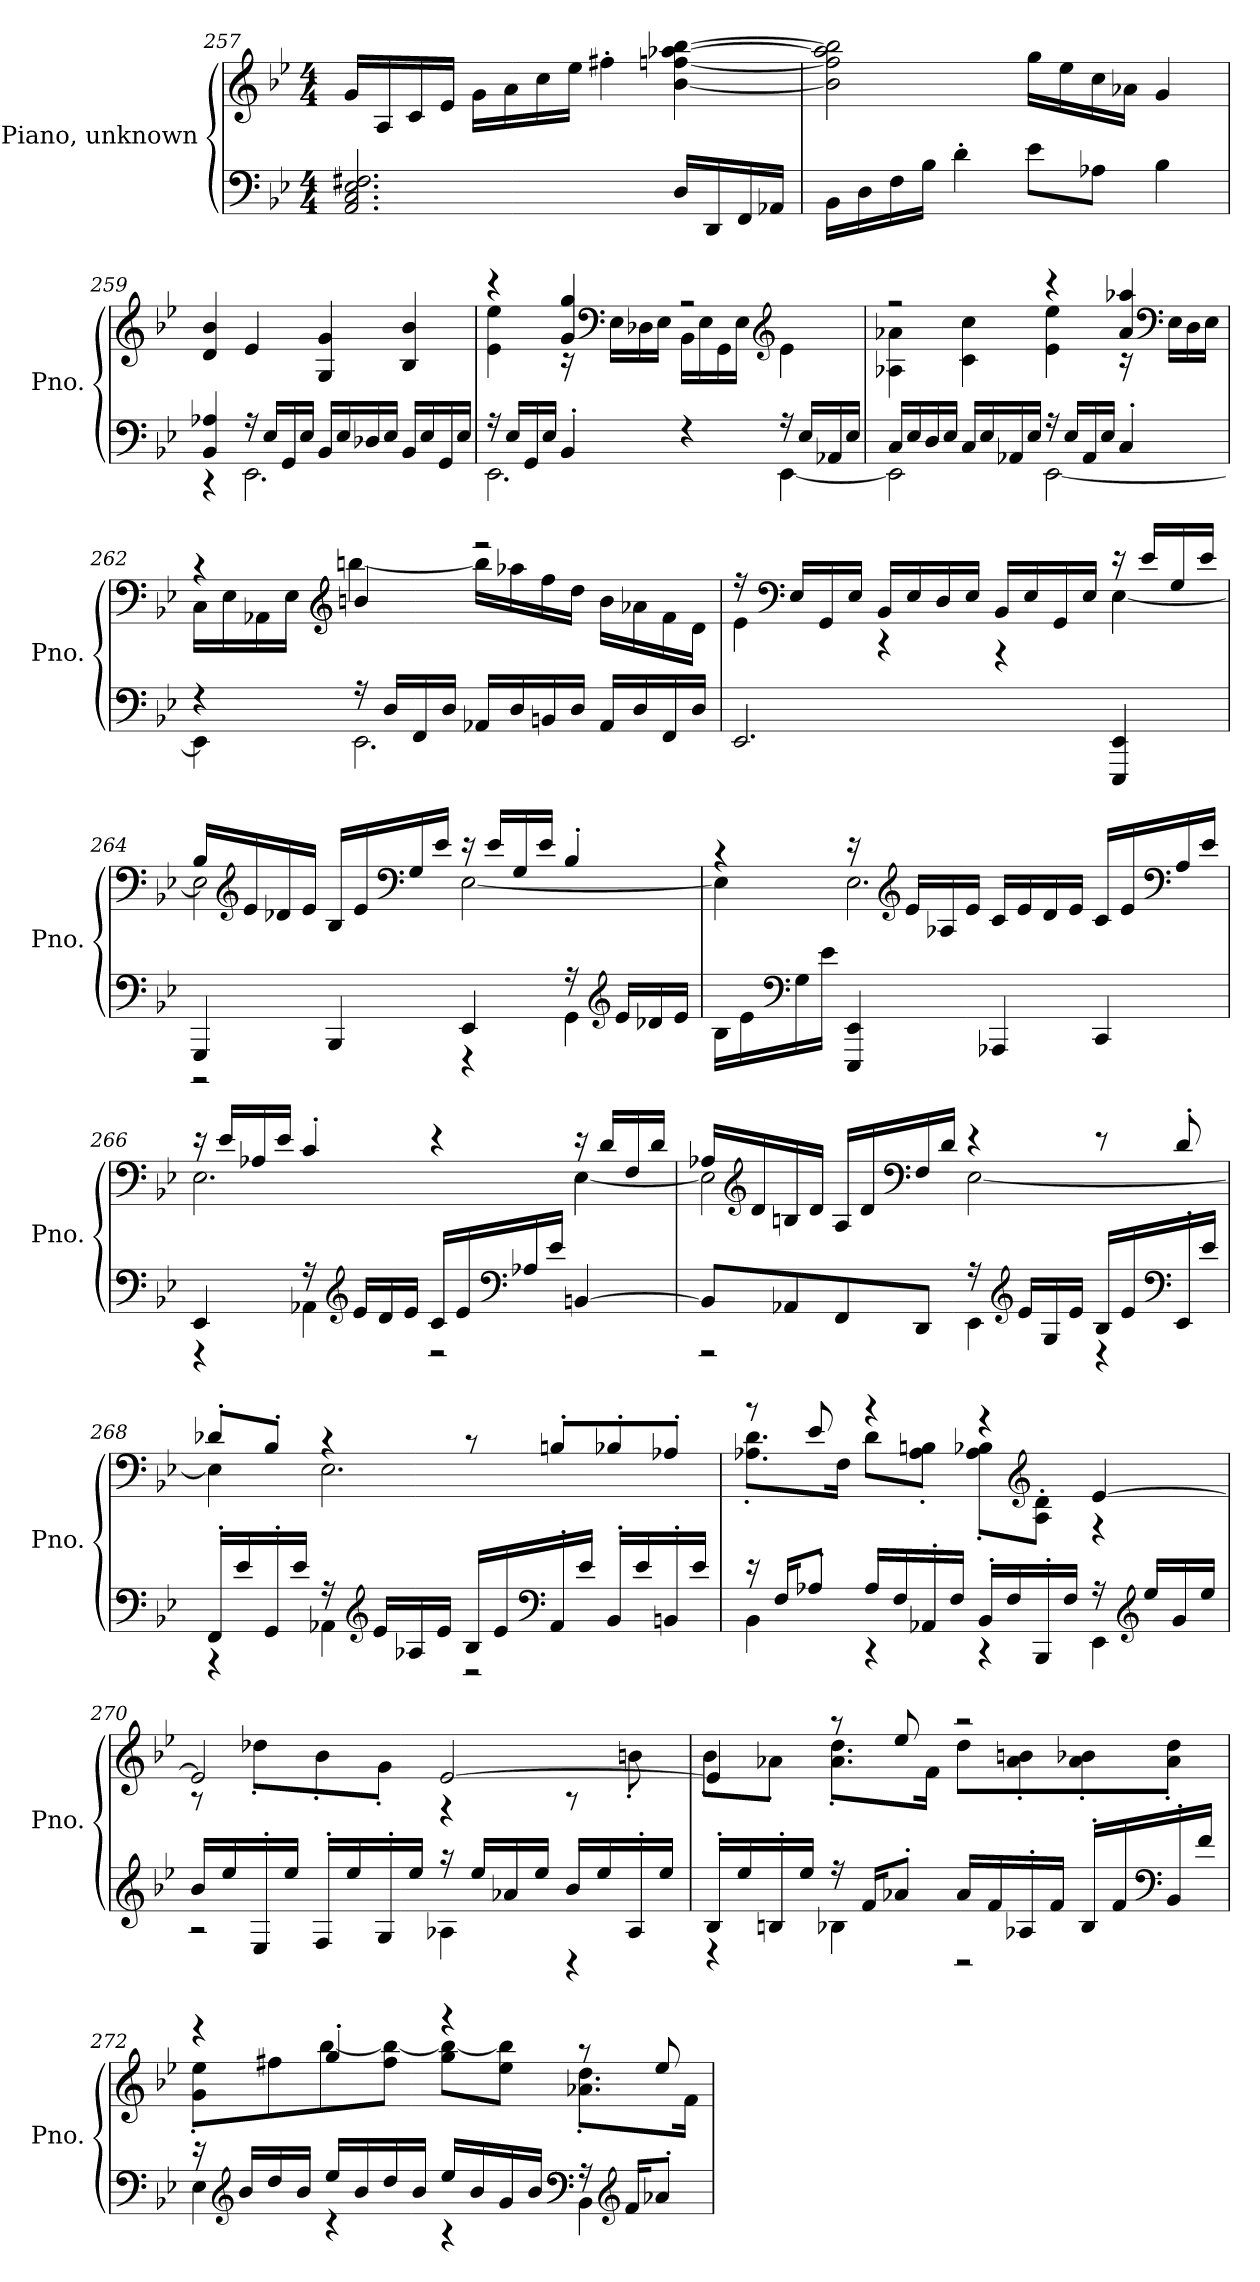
**kern	**kern
*part1	*part1
*staff2	*staff1
*I"Piano, unknown	*
*I'Pno.	*
!!LO:PB:g=z
*clefF4	*clefG2
*k[b-e-]	*k[b-e-]
*M4/4	*M4/4
=257	=257
2.AA/ 2.C/ 2.E-/ 2.F#X/	16g/LL
.	16A/
.	16c/
.	16e-/JJ
.	16g\LL
.	16a\
.	16cc\
.	16ee-\JJ
.	4ff#X'\
16D/LL	[4b-\ [4ffn\ [4aa-X\ [4bb-\
16DD/	.
16FF/	.
16AA-X/JJ	.
=258	=258
16BB-\LL	2b-\] 2ff\] 2aa-\] 2bb-\]
16D\	.
16F\	.
16B-\JJ	.
4d'\	.
8e-\L	16gg\LL
.	16ee-\
8A-X\J	16cc\
.	16a-X\JJ
4B-\	4g/
=259	=259
*^	*
4BB-/ 4A-X/	4r	4d/ 4b-/
16r	2.EE-\	4e-/
16E-/LL	.	.
16GG/	.	.
16E-/JJ	.	.
16BB-/LL	.	4G/ 4g/
16E-/	.	.
16D-X/	.	.
16E-/JJ	.	.
16BB-/LL	.	4B-/ 4b-/
16E-/	.	.
16GG/	.	.
16E-/JJ	.	.
!!LO:LB:g=z
=260	=260	=260
*	*	*^
16r	2.EE-\	4r	4e-\ 4ee-\
16E-/LL	.	.	.
16GG/	.	.	.
16E-/JJ	.	.	.
4BB-'/	.	4g/ 4gg/	16r
*	*	*clefF4	*
.	.	.	16E-\LL
.	.	.	16D-X\
.	.	.	16E-\JJ
4r	.	2r	16BB-\LL
.	.	.	16E-\
.	.	.	16GG\
.	.	.	16E-\JJ
*	*	*clefG2	*
16r	[4EE-\	.	4e-\
16E-/LL	.	.	.
16AA-X/	.	.	.
16E-/JJ	.	.	.
=261	=261	=261	=261
16C/LL	2EE-\]	2r	4A-X\ 4a-X\
16E-/	.	.	.
16D/	.	.	.
16E-/JJ	.	.	.
16C/LL	.	.	4c\ 4cc\
16E-/	.	.	.
16AA-X/	.	.	.
16E-/JJ	.	.	.
16r	[2EE-\	4r	4e-\ 4ee-\
16E-/LL	.	.	.
16AA-/	.	.	.
16E-/JJ	.	.	.
4C'/	.	4a-/ 4aa-X/	16r
*	*	*clefF4	*
.	.	.	16E-\LL
.	.	.	16D\
.	.	.	16E-\JJ
!!LO:LB:g=z	!!
=262	=262	=262	=262
4r	4EE-\]	4r	16C\LL
.	.	.	16E-\
.	.	.	16AA-X\
.	.	.	16E-\JJ
*	*	*clefG2	*
16r	2.EE-\	4bn/	[4bbn\
16D/LL	.	.	.
16FF/	.	.	.
16D/JJ	.	.	.
16AA-X/LL	.	2r	16bb\LL]
16D/	.	.	16aa-X\
16BBn/	.	.	16ff\
16D/JJ	.	.	16dd\JJ
16AA-/LL	.	.	16b\LL
16D/	.	.	16a-X\
16FF/	.	.	16f\
16D/JJ	.	.	16d\JJ
*v	*v	*	*
=263	=263	=263
2.EE-/	16r	4e-\
*	*clefF4	*
.	16E-/LL	.
.	16GG/	.
.	16E-/JJ	.
.	16BB-/LL	4r
.	16E-/	.
.	16D/	.
.	16E-/JJ	.
.	16BB-/LL	4r
.	16E-/	.
.	16GG/	.
.	16E-/JJ	.
4EEE-/ 4EE-/	16r	[4E-\
.	16e-/LL	.
.	16G/	.
.	16e-/JJ	.
!!LO:LB:g=z	!!
=264	=264	=264
*^	*	*
4GGG/	2r	16B-/LL	2E-\]
*	*	*clefG2	*
.	.	16e-/	.
.	.	16d-X/	.
.	.	16e-/JJ	.
4BBB-/	.	16B-/LL	.
.	.	16e-/	.
*	*	*clefF4	*
.	.	16G/	.
.	.	16e-/JJ	.
4EE-/	4r	16r	[2E-\
.	.	16e-/LL	.
.	.	16G/	.
.	.	16e-/JJ	.
16r	4GG\	4B-'/	.
*clefG2	*	*	*
16e-/LL	.	.	.
16d-X/	.	.	.
16e-/JJ	.	.	.
*v	*v	*	*
=265	=265	=265
16B-\LL	4r	4E-\]
16e-\	.	.
*clefF4	*	*
16G\	.	.
16e-\JJ	.	.
4EEE-/ 4EE-/	16r	2.E-\
*	*clefG2	*
.	16e-/LL	.
.	16A-X/	.
.	16e-/JJ	.
4AAA-X/	16c/LL	.
.	16e-/	.
.	16d/	.
.	16e-/JJ	.
4CC/	16c/LL	.
.	16e-/	.
*	*clefF4	*
.	16A-/	.
.	16e-/JJ	.
!!LO:LB:g=z	!!
=266	=266	=266
*^	*	*
4EE-/	4r	16r	2.E-\
.	.	16e-/LL	.
.	.	16A-X/	.
.	.	16e-/JJ	.
16r	4AA-X\	4c'/	.
*clefG2	*	*	*
16e-/LL	.	.	.
16d/	.	.	.
16e-/JJ	.	.	.
16c/LL	2r	4r	.
16e-/	.	.	.
*clefF4	*	*	*
16A-X/	.	.	.
16e-/JJ	.	.	.
[4BBn/	.	16r	[4E-\
.	.	16d/LL	.
.	.	16F/	.
.	.	16d/JJ	.
!!LO:LB:g=z	!!
=267	=267	=267	=267
8BB/L]	2r	16A-X/LL	2E-\]
*	*	*clefG2	*
.	.	16d/	.
8AA-X/	.	16Bn/	.
.	.	16d/JJ	.
8FF/	.	16A-/LL	.
.	.	16d/	.
*	*	*clefF4	*
8DD/J	.	16F/	.
.	.	16d/JJ	.
16r	4EE-\	4r	[2E-\
*clefG2	*	*	*
16e-/LL	.	.	.
16G/	.	.	.
16e-/JJ	.	.	.
16B-/LL	4r	8r	.
16e-/	.	.	.
*clefF4	*	*	*
16EE-'/	.	8d'/	.
16e-/JJ	.	.	.
!!LO:PB:g=z	!!
=268	=268	=268	=268
16FF'/LL	4r	8d-X'/L	4E-\]
16e-/	.	.	.
16GG'/	.	8B-'/J	.
16e-/JJ	.	.	.
16r	4AA-X\	4r	2.E-\
*clefG2	*	*	*
16e-/LL	.	.	.
16A-X/	.	.	.
16e-/JJ	.	.	.
16B-/LL	2r	8r	.
16e-/	.	.	.
*clefF4	*	*	*
16AA-'/	.	8Bn'/L	.
16e-/JJ	.	.	.
16BB-'/LL	.	8B-X'/	.
16e-/	.	.	.
16BBn'/	.	8A-X'/J	.
16e-/JJ	.	.	.
=269	=269	=269	=269
16r	4BB-\	8r	8.A-X\' 8.d\'L
16F/KL	.	.	.
8A-X'/J	.	8e-/	.
.	.	.	16F\Jk
16A-/LL	4r	4r	8d\L
16F/	.	.	.
16AA-X'/	.	.	8A-\' 8Bn\'J
16F/JJ	.	.	.
16BB-'/LL	4r	4r	8A-\' 8B-X\'L
16F/	.	.	.
*	*	*clefG2	*
16BBB-'/	.	.	8A-\' 8d\'J
16F/JJ	.	.	.
16r	4EE-\	[4e-/	4r
*clefG2	*	*	*
16ee-/LL	.	.	.
16g/	.	.	.
16ee-/JJ	.	.	.
!!LO:LB:g=z	!!
=270	=270	=270	=270
16b-/LL	2r	2e-/]	8r
16ee-/	.	.	.
16E-'/	.	.	8dd-X'\L
16ee-/JJ	.	.	.
16F'/LL	.	.	8b-'\
16ee-/	.	.	.
16G'/	.	.	8g'\J
16ee-/JJ	.	.	.
16r	4A-X\	[2e-/	4r
16ee-/LL	.	.	.
16a-X/	.	.	.
16ee-/JJ	.	.	.
16b-/LL	4r	.	8r
16ee-/	.	.	.
16A-'/	.	.	8bn'\
16ee-/JJ	.	.	.
=271	=271	=271	=271
16B-'/LL	4r	4e-/]	8b-'\L
16ee-/	.	.	.
16Bn'/	.	.	8a-X'\J
16ee-/JJ	.	.	.
16r	4B-X\	8r	8.a-\' 8.dd\'L
16f/KL	.	.	.
8a-X'/J	.	8ee-/	.
.	.	.	16f\Jk
16a-/LL	2r	2r	8dd\L
16f/	.	.	.
16A-X'/	.	.	8a-\' 8bn\'
16f/JJ	.	.	.
16B-'/LL	.	.	8a-\' 8b-X\'
16f/	.	.	.
*clefF4	*	*	*
16BB-'/	.	.	8a-\' 8dd\'J
16f/JJ	.	.	.
!!LO:LB:g=z	!!
=272	=272	=272	=272
16r	4E-\	4r	8g\' 8ee-\'L
*clefG2	*	*	*
16b-/LL	.	.	.
16dd/	.	.	8ff#X\
16b-/JJ	.	.	.
16ee-/LL	4r	4gg'/	[8bb-\
16b-/	.	.	.
16dd/	.	.	8ff#\ 8bb-\_J
16b-/JJ	.	.	.
16ee-/LL	4r	4r	8gg\ 8bb-\_L
16b-/	.	.	.
16g/	.	.	8ee-\ 8bb-\]J
16b-/JJ	.	.	.
*clefF4	*	*	*
16r	4BB-\	8r	8.a-X\' 8.dd\'L
*clefG2	*	*	*
16f/KL	.	.	.
8a-X'/J	.	8ee-/	.
.	.	.	16f\Jk
*v	*v	*	*
*	*v	*v
=	=
*-	*-
